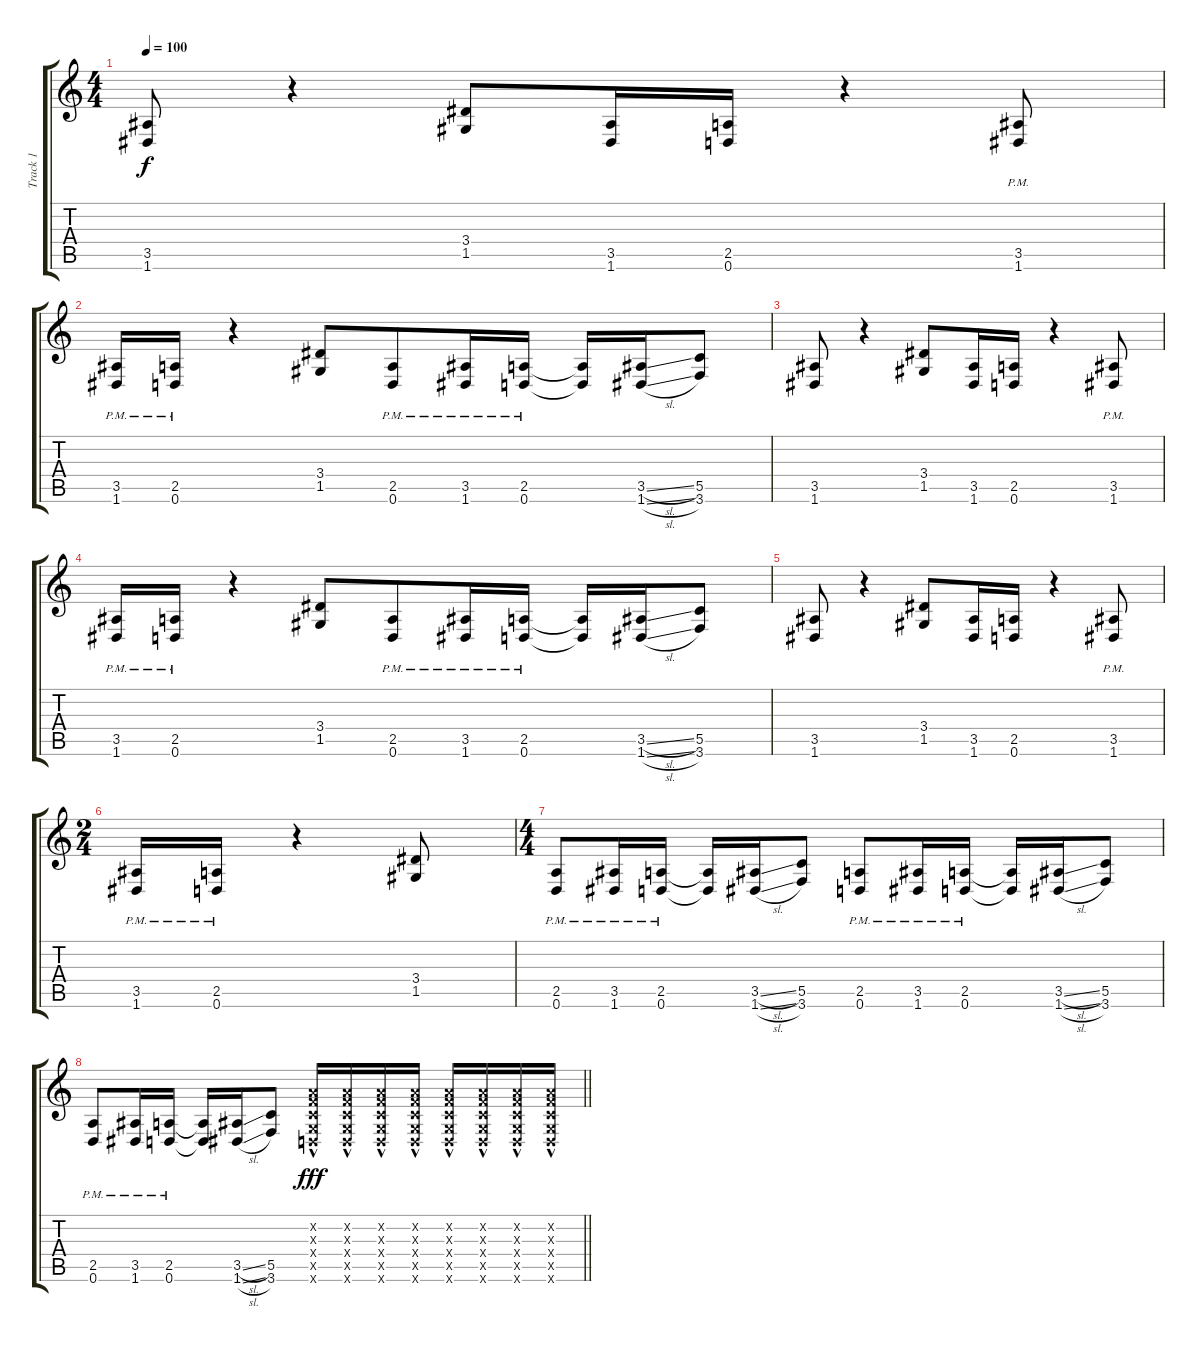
\track ("Track 1" "Track 1") {instrument distortionguitar}
\staff {score tabs}
\tuning (D4 A3 F3 C3 G2 D2) {hide}
\ts (4 4)
\tempo 100
\clef g2
\ks c
(3.5 1.6).8{dy f} r.4 (3.4 1.5).8{beam merge} (3.5 1.6).16 (2.5 0.6).16 r.4 (3.5{pm} 1.6{pm}).8 |
(3.5{pm} 1.6{pm}).16 (2.5{pm} 0.6{pm}).16 r.4 (3.4 1.5).8{beam merge} (2.5{pm} 0.6{pm}).8 (3.5{pm} 1.6{pm}).16 (2.5{pm} 0.6{pm}).16 (2.5{t} 0.6{t}).16 (3.5{sl} 1.6{sl}).16 (5.5 3.6).8 |
(3.5 1.6).8 r.4 (3.4 1.5).8{beam merge} (3.5 1.6).16 (2.5 0.6).16 r.4 (3.5{pm} 1.6{pm}).8 |
(3.5{pm} 1.6{pm}).16 (2.5{pm} 0.6{pm}).16 r.4 (3.4 1.5).8{beam merge} (2.5{pm} 0.6{pm}).8 (3.5{pm} 1.6{pm}).16 (2.5{pm} 0.6{pm}).16 (2.5{t} 0.6{t}).16 (3.5{sl} 1.6{sl}).16 (5.5 3.6).8 |
(3.5 1.6).8 r.4 (3.4 1.5).8{beam merge} (3.5 1.6).16 (2.5 0.6).16 r.4 (3.5{pm} 1.6{pm}).8 |
\ts (2 4)
(3.5{pm} 1.6{pm}).16 (2.5{pm} 0.6{pm}).16 r.4 (3.4 1.5).8 |
\ts (4 4)
(2.5{pm} 0.6{pm}).8 (3.5{pm} 1.6{pm}).16 (2.5{pm} 0.6{pm}).16 (2.5{t} 0.6{t}).16 (3.5{sl} 1.6{sl}).16 (5.5 3.6).8{beam split} (2.5{pm} 0.6{pm}).8 (3.5{pm} 1.6{pm}).16 (2.5{pm} 0.6{pm}).16 (2.5{t} 0.6{t}).16 (3.5{sl} 1.6{sl}).16 (5.5 3.6).8 |
\barLineRight lightlight
(2.5{pm} 0.6{pm}).8 (3.5{pm} 1.6{pm}).16 (2.5{pm} 0.6{pm}).16 (2.5{t} 0.6{t}).16 (3.5{sl} 1.6{sl}).16 (5.5 3.6).8 (0.2{hac x} 0.3{hac x} 0.4{hac x} 0.5{hac x} 0.6{hac x}).16{dy fff} (0.2{hac x} 0.3{hac x} 0.4{hac x} 0.5{hac x} 0.6{hac x}).16 (0.2{hac x} 0.3{hac x} 0.4{hac x} 0.5{hac x} 0.6{hac x}).16 (0.2{hac x} 0.3{hac x} 0.4{hac x} 0.5{hac x} 0.6{hac x}).16 (0.2{hac x} 0.3{hac x} 0.4{hac x} 0.5{hac x} 0.6{hac x}).16 (0.2{hac x} 0.3{hac x} 0.4{hac x} 0.5{hac x} 0.6{hac x}).16 (0.2{hac x} 0.3{hac x} 0.4{hac x} 0.5{hac x} 0.6{hac x}).16 (0.2{hac x} 0.3{hac x} 0.4{hac x} 0.5{hac x} 0.6{hac x}).16
